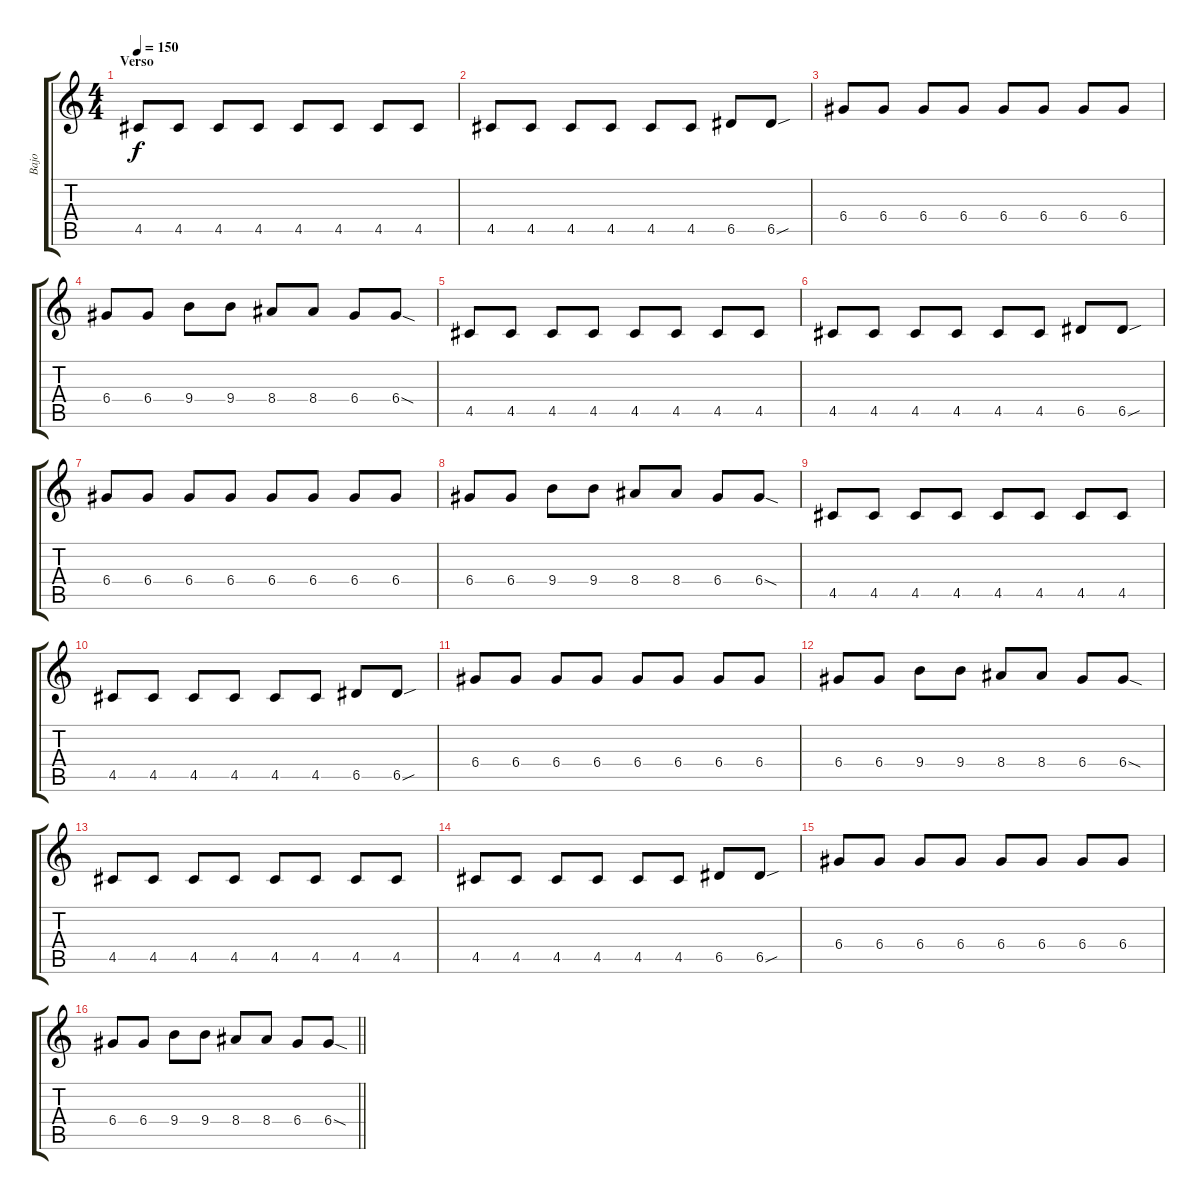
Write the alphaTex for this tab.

\track ("Bajo" "Bajo") {instrument electricbasspick}
\staff {score tabs}
\tuning (E4 B3 G3 D3 A2 E2) {hide}
\ts (4 4)
\section ("" "Verso")
\tempo 150
\clef g2
\ks c
4.5.8{dy f} 4.5.8 4.5.8 4.5.8 4.5.8 4.5.8 4.5.8 4.5.8 |
4.5.8 4.5.8 4.5.8 4.5.8 4.5.8 4.5.8 6.5.8 6.5{sou}.8 |
6.4.8 6.4.8 6.4.8 6.4.8 6.4.8 6.4.8 6.4.8 6.4.8 |
6.4.8 6.4.8 9.4.8 9.4.8 8.4.8 8.4.8 6.4.8 6.4{sod}.8 |
4.5.8 4.5.8 4.5.8 4.5.8 4.5.8 4.5.8 4.5.8 4.5.8 |
4.5.8 4.5.8 4.5.8 4.5.8 4.5.8 4.5.8 6.5.8 6.5{sou}.8 |
6.4.8 6.4.8 6.4.8 6.4.8 6.4.8 6.4.8 6.4.8 6.4.8 |
6.4.8 6.4.8 9.4.8 9.4.8 8.4.8 8.4.8 6.4.8 6.4{sod}.8 |
4.5.8 4.5.8 4.5.8 4.5.8 4.5.8 4.5.8 4.5.8 4.5.8 |
4.5.8 4.5.8 4.5.8 4.5.8 4.5.8 4.5.8 6.5.8 6.5{sou}.8 |
6.4.8 6.4.8 6.4.8 6.4.8 6.4.8 6.4.8 6.4.8 6.4.8 |
6.4.8 6.4.8 9.4.8 9.4.8 8.4.8 8.4.8 6.4.8 6.4{sod}.8 |
4.5.8 4.5.8 4.5.8 4.5.8 4.5.8 4.5.8 4.5.8 4.5.8 |
4.5.8 4.5.8 4.5.8 4.5.8 4.5.8 4.5.8 6.5.8 6.5{sou}.8 |
6.4.8 6.4.8 6.4.8 6.4.8 6.4.8 6.4.8 6.4.8 6.4.8 |
\barLineRight lightlight
6.4.8 6.4.8 9.4.8 9.4.8 8.4.8 8.4.8 6.4.8 6.4{sod}.8
